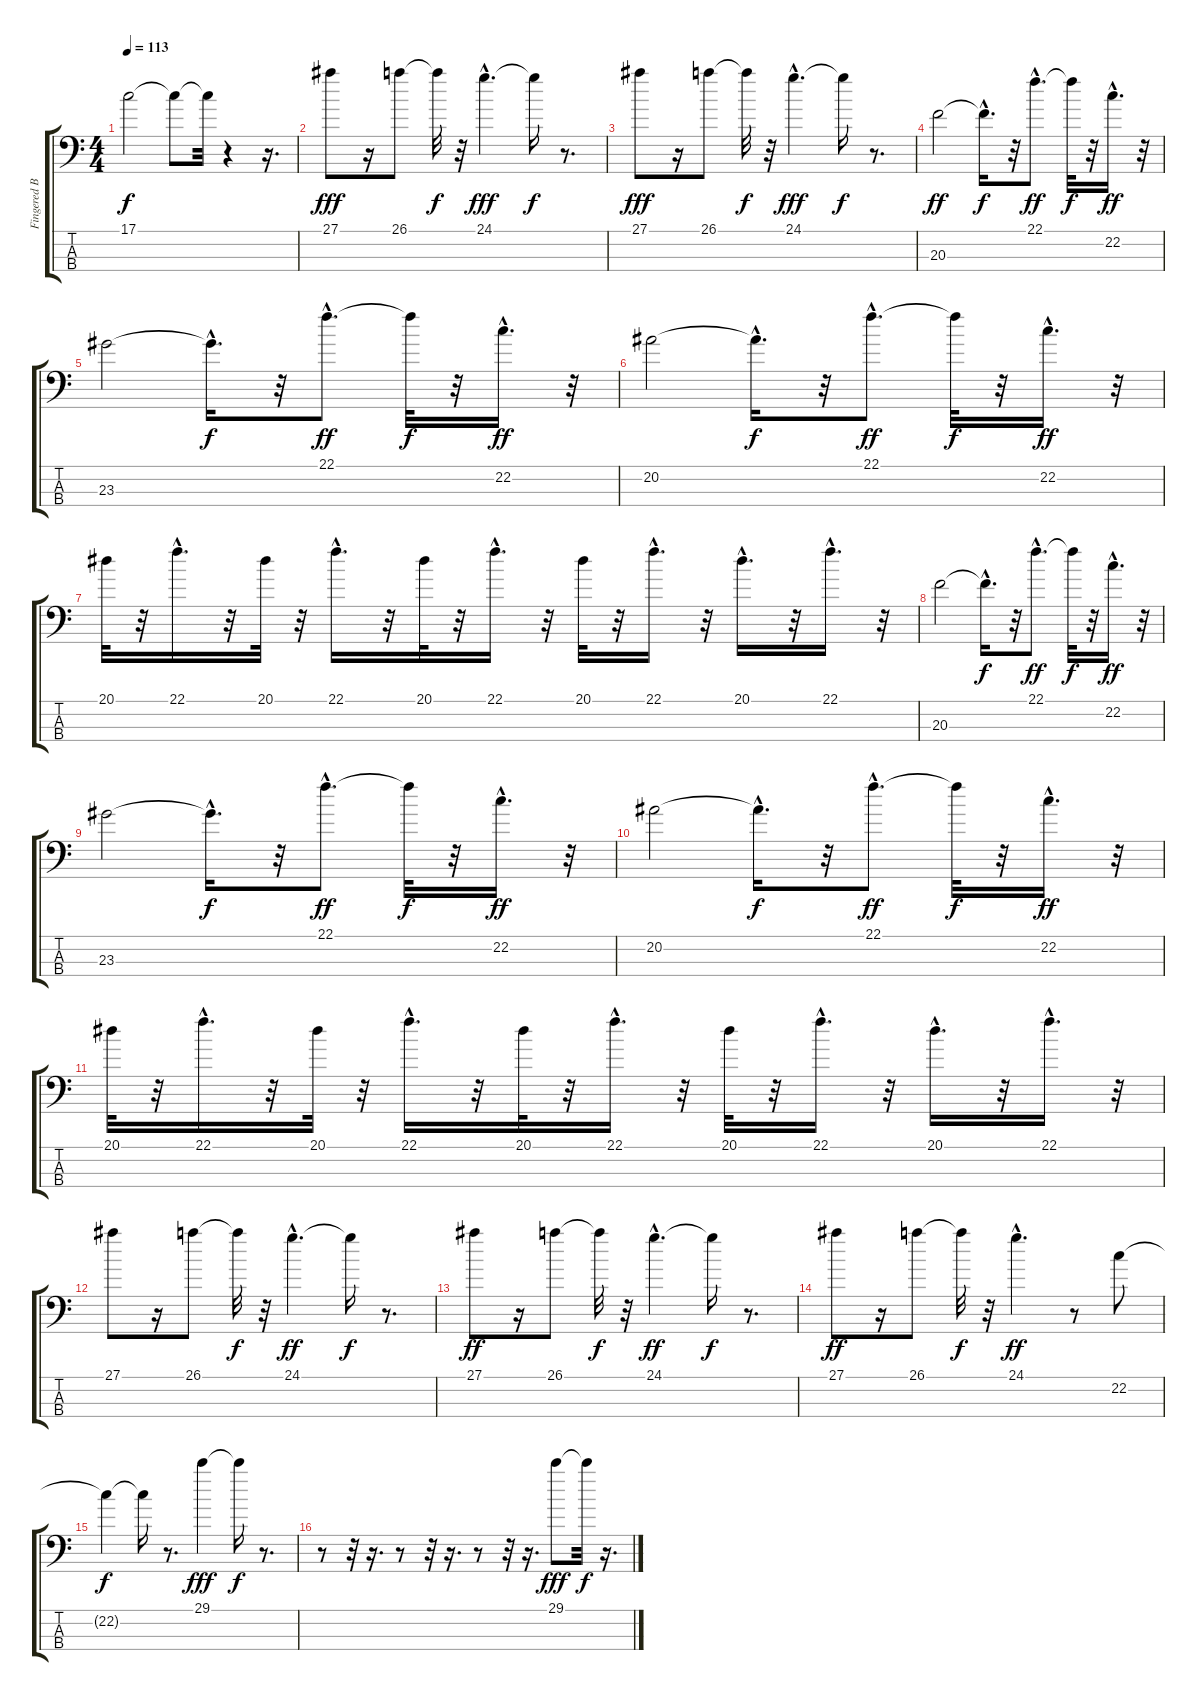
\track ("Fingered Bass" "Fingered B") {instrument electricbassfinger}
\staff {score tabs}
\tuning (G2 D2 A1 E1) {hide}
\ts (4 4)
\tempo 113
\clef f4
\ks c
17.1{t}.2{dy f} 17.1{t}.8 17.1{t}.32 r.4 r.16{d} |
27.1.8{dy fff} r.16 26.1.8 26.1{t}.32{dy f} r.32 24.1{hac}.4{d dy fff} 24.1{t}.16{dy f} r.8{d} |
27.1.8{dy fff} r.16 26.1.8 26.1{t}.32{dy f} r.32 24.1{hac}.4{d dy fff} 24.1{t}.16{dy f} r.8{d} |
20.3.2{dy ff} 20.3{hac t}.16{d dy f} r.32 22.1{hac}.8{d dy ff} 22.1{t}.32{dy f} r.32 22.2{hac}.16{d dy ff} r.32 |
23.3.2 23.3{hac t}.16{d dy f} r.32 22.1{hac}.8{d dy ff} 22.1{t}.32{dy f} r.32 22.2{hac}.16{d dy ff} r.32 |
20.2.2 20.2{hac t}.16{d dy f} r.32 22.1{hac}.8{d dy ff} 22.1{t}.32{dy f} r.32 22.2{hac}.16{d dy ff} r.32 |
20.1.32 r.32 22.1{hac}.16{d} r.32 20.1.32 r.32 22.1{hac}.16{d} r.32 20.1.32 r.32 22.1{hac}.16{d} r.32 20.1.32 r.32 22.1{hac}.16{d} r.32 20.1{hac}.16{d} r.32 22.1{hac}.16{d} r.32 |
20.3.2 20.3{hac t}.16{d dy f} r.32 22.1{hac}.8{d dy ff} 22.1{t}.32{dy f} r.32 22.2{hac}.16{d dy ff} r.32 |
23.3.2 23.3{hac t}.16{d dy f} r.32 22.1{hac}.8{d dy ff} 22.1{t}.32{dy f} r.32 22.2{hac}.16{d dy ff} r.32 |
20.2.2 20.2{hac t}.16{d dy f} r.32 22.1{hac}.8{d dy ff} 22.1{t}.32{dy f} r.32 22.2{hac}.16{d dy ff} r.32 |
20.1.32 r.32 22.1{hac}.16{d} r.32 20.1.32 r.32 22.1{hac}.16{d} r.32 20.1.32 r.32 22.1{hac}.16{d} r.32 20.1.32 r.32 22.1{hac}.16{d} r.32 20.1{hac}.16{d} r.32 22.1{hac}.16{d} r.32 |
27.1.8 r.16 26.1.8 26.1{t}.32{dy f} r.32 24.1{hac}.4{d dy ff} 24.1{t}.16{dy f} r.8{d} |
27.1.8{dy ff} r.16 26.1.8 26.1{t}.32{dy f} r.32 24.1{hac}.4{d dy ff} 24.1{t}.16{dy f} r.8{d} |
27.1.8{dy ff} r.16 26.1.8 26.1{t}.32{dy f} r.32 24.1{hac}.4{d dy ff} r.8 22.2.8 |
22.2{t}.4{dy f} 22.2{t}.16 r.8{d} 29.1.4{dy fff} 29.1{t}.16{dy f} r.8{d} |
r.8 r.32 r.16{d} r.8 r.32 r.16{d} r.8 r.32 r.16{d} 29.1.8{dy fff} 29.1{t}.32{dy f} r.16{d}
